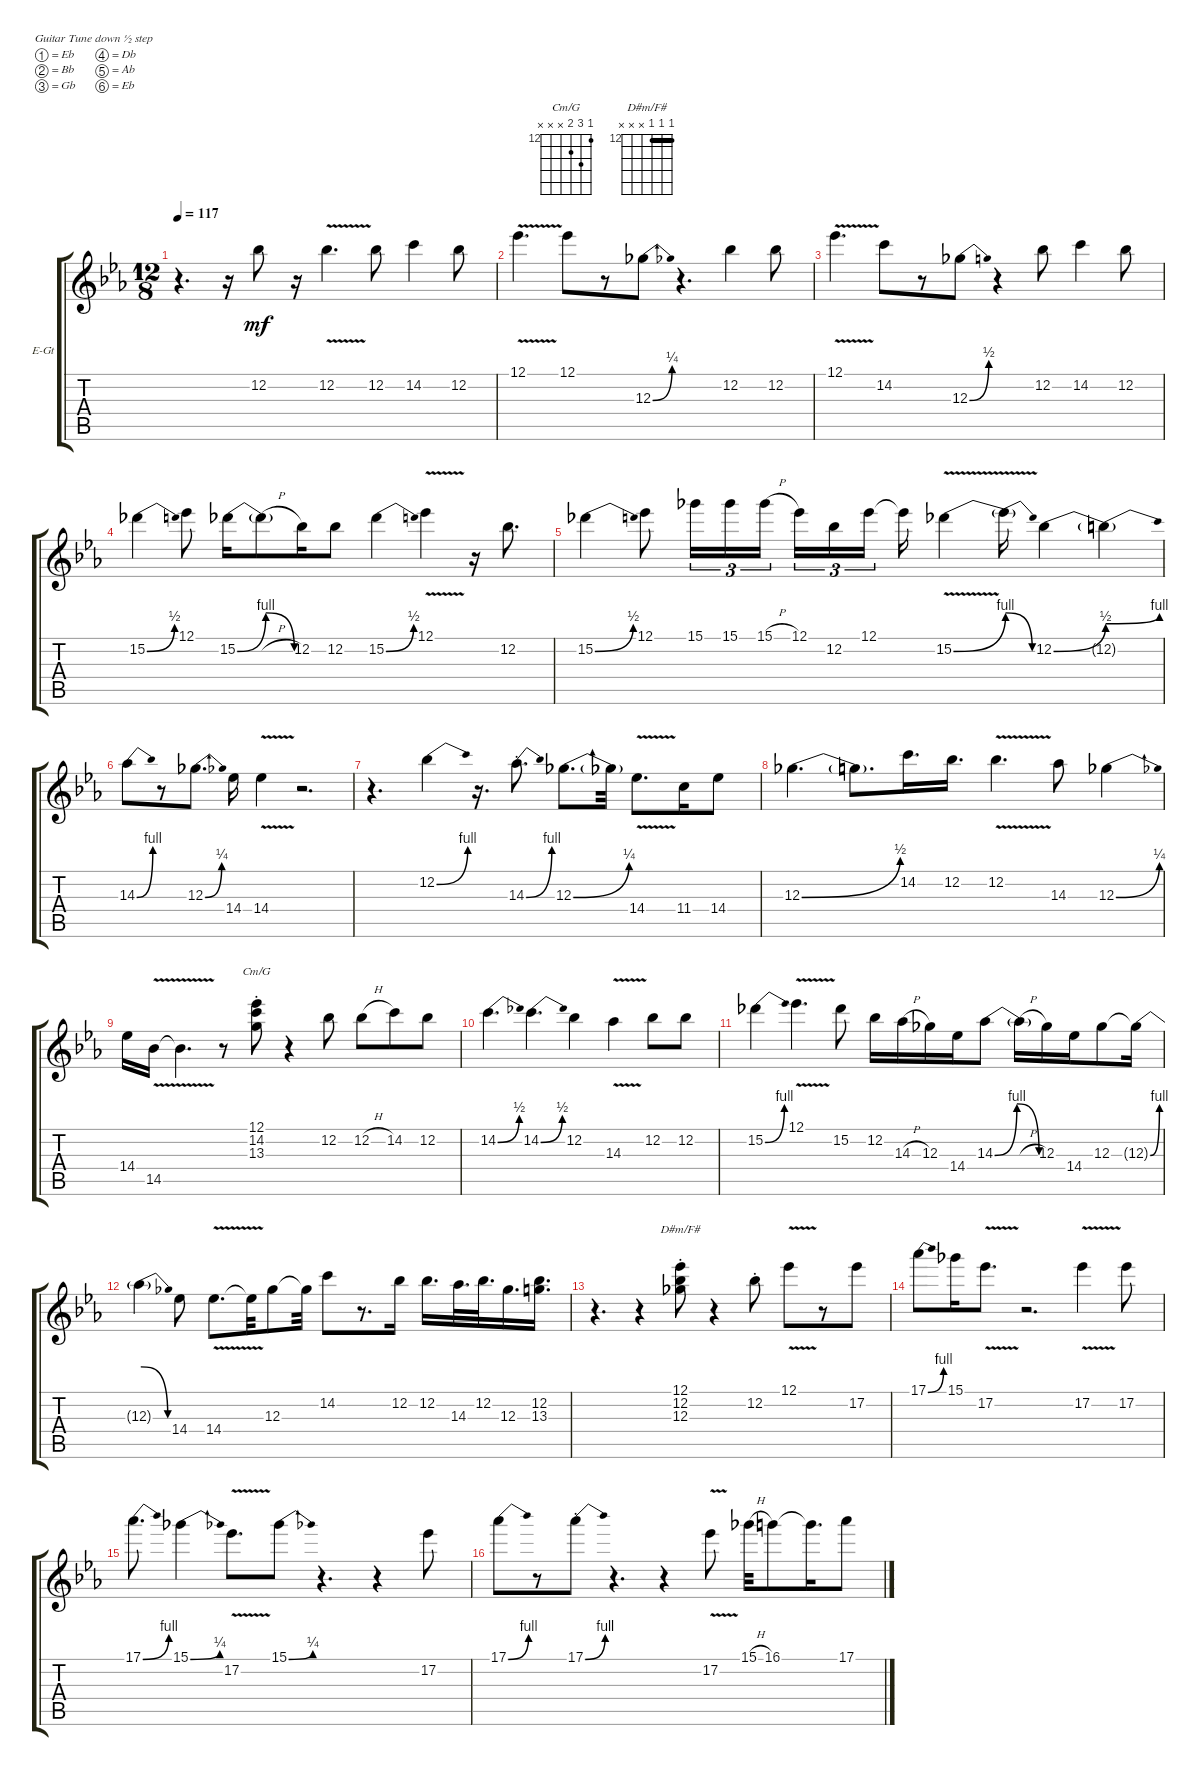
\defaultSystemsLayout 4
\bracketExtendMode groupsimilarinstruments
\firstSystemTrackNameOrientation horizontal
\otherSystemsTrackNameOrientation horizontal
\track ("Electric Guitar" "E-Gt") {instrument electricguitarclean}
\staff {score tabs}
\tuning (Eb4 Bb3 Gb3 Db3 Ab2 Eb2)
\chord ("Cm/G" 12 14 13 x x x) {firstfret 12}
\chord ("D#m/F#" 12 12 12 x x x) {firstfret 12 barre (12 12)}
\ts (12 8)
\tempo 117
\clef g2
\ks eb
r.4{d dy mf} r.16 12.2.8 r.16 12.2{v}.4{d} 12.2.8 14.2.4 12.2.8 |
12.1{v}.4{d} 12.1.8 r.8 12.3{be (bend 0 0 13.799999999999999 1)}.8 r.4{d} 12.2.4 12.2.8 |
12.1{v}.4{d} 14.2.8 r.8 12.3{be (bend 0 0 14.399999999999999 2)}.8 r.4 12.2.8 14.2.4 12.2.8 |
15.2{be (bend 0 0 30 2)}.4 12.1.8 15.2{be (bendrelease 0 0 12.6 4 42 4 59.4 0)}.16 15.2{h t}.8 12.2.16 12.2.8 15.2{be (bend 0 0 12.6 2)}.4 12.1{v}.4 r.16 12.2.8{d} |
15.2{be (bend 0 0 30 2)}.4 12.1.8 15.1.16{tu (3 2)} 15.1.16{tu (3 2)} 15.1{h}.16{tu (3 2)} 12.1.16{tu (3 2)} 12.2.16{tu (3 2)} 12.1.16{tu (3 2)} 12.1{t}.16 15.2{be (bend 0 0 10.2 4) v}.4 15.2{be (release 0 4 56.4 0) t}.16 12.2{be (bend 0 0 30 2)}.4 12.2{be (bend 0 2 30 4) t}.4 |
14.3{be (bend 0 0 31.2 4)}.8 r.8 12.3{be (bend 0 0 47.4 1)}.8{d} 14.4.16 14.4{v}.4 r.2{d} |
r.4{d} 12.2{be (bend 0 0 33 4)}.4 r.16{d} 14.3{be (bend 0 0 12 4) st}.8{d} 12.3{be (bend 0 0 34.8 1)}.8{d} 12.3{t}.32 14.4{v}.8{d} 11.4.16 14.4.8 |
12.3{be (bend 0 0 15 2)}.4{d} 12.3{t}.8{d} 14.2.16{d} 12.2.16{d} 12.2{v}.4{d} 14.3.8 12.3{be (bend 0 0 31.2 1)}.4 |
14.4.16 14.5{v}.16 14.5{v t}.4{d} r.8 (12.1{st} 14.2{st} 13.3{st}).8{ch "Cm/G"} r.4 12.2.8 12.2{h}.8 14.2.8 12.2.8 |
14.2{be (bend 0 0 15 2)}.4{d} 14.2{be (bend 0 0 15 2)}.4{d} 12.2.4 14.3{v}.4 12.2.8 12.2.8 |
15.2{be (bend 0 0 30 4)}.4 12.1{v}.4{d} 15.2.8 12.2.16 14.3{h}.16 12.3.16 14.4.16 14.3{be (bendrelease 0 0 13.2 4 28.799999999999997 4 57.599999999999994 0)}.8 14.3{h t}.16 12.3.16 14.4.16 12.3.8 12.3{be (bend 0 0 52.199999999999996 4) t}.16 |
12.3{be (release 0 4 30 0) t}.4 14.4.8 14.4{v}.8{d} 14.4{v t}.32 12.3.8 12.3{t}.32 14.2.8 r.8{d} 12.2.16 12.2.16{d} 14.3.32{d} 12.2.32{d} 12.3.16{d} (13.3 12.2).16{d} |
r.4{d} r.4 (12.1{st} 12.2{st} 12.3{st}).8{ch "D#m/F#"} r.4 12.2{st}.8 12.1{v}.8 r.8 17.2.8 |
17.1{be (bend 0 0 15 4)}.8 15.1.16 17.2{v}.8{d} r.2{d} 17.2{v}.4 17.2.8 |
17.1{be (bend 0 0 10.799999999999999 4)}.8{d} 15.1{be (bend 0 0 29.4 1)}.4 17.2{v}.8{d} 15.1{be (bend 0 0 29.4 1)}.8 r.4{d} r.4 17.2.8 |
17.1{be (bend 0 0 24.599999999999998 4)}.8 r.8 17.1{be (bend 0 0 13.2 4) st}.8 r.4{d} r.4 17.2{v}.8 15.1{h}.32 16.1.8 16.1{t}.16{d} 17.1.8
